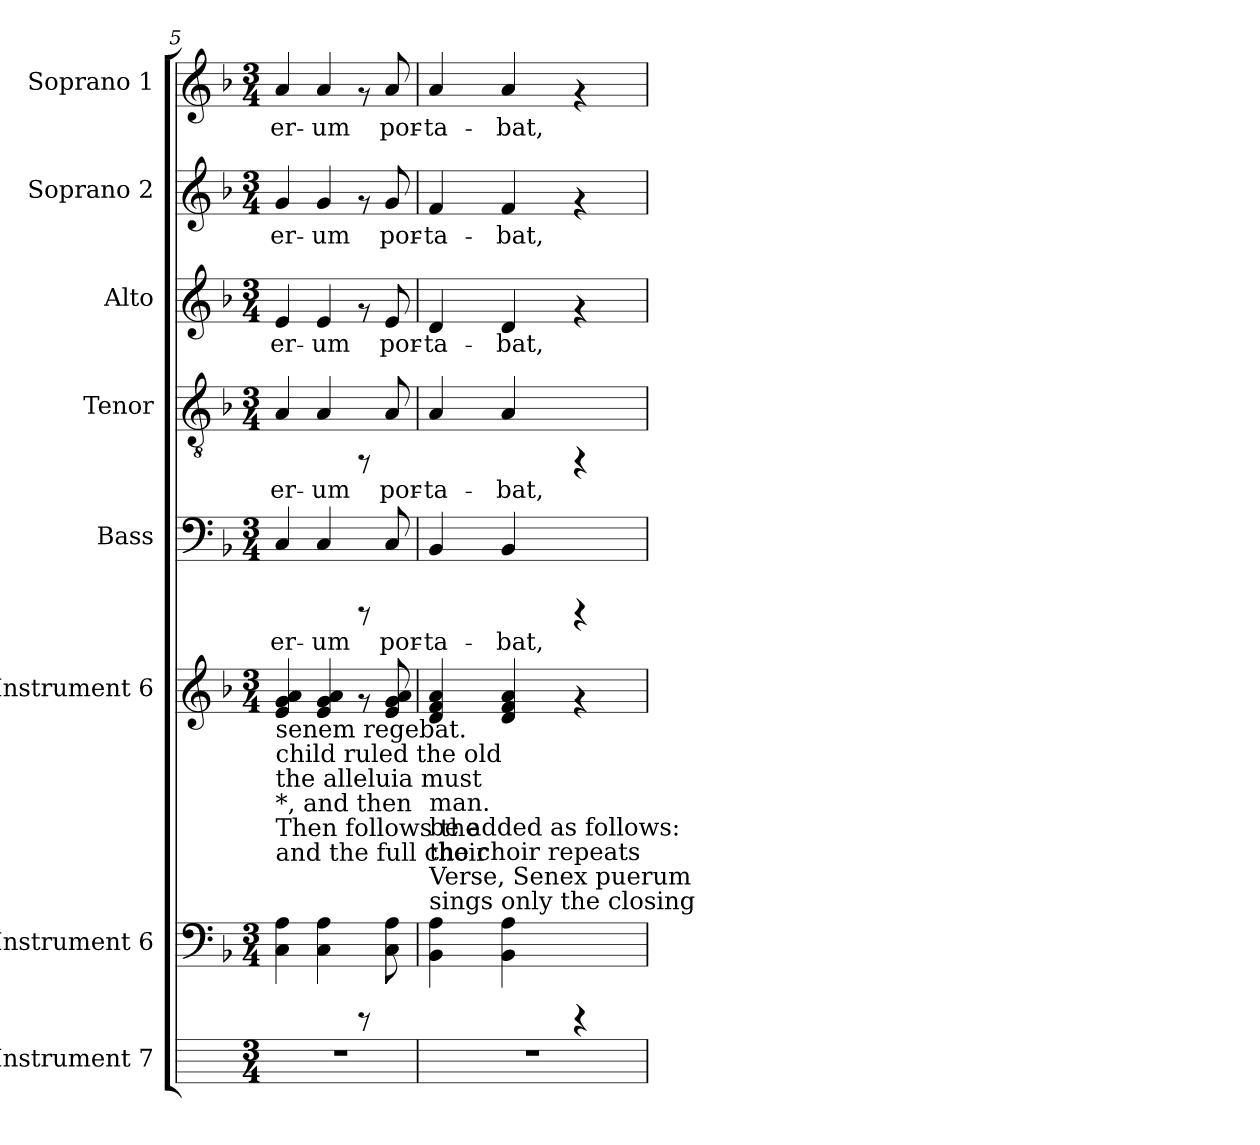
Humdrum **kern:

**kern	**kern	**kern	**kern	**text	**kern	**text	**kern	**text	**kern	**text	**kern	**text
*part8	*part7	*part6	*part5	*part5	*part4	*part4	*part3	*part3	*part2	*part2	*part1	*part1
*staff8	*staff7	*staff6	*staff5	*staff5	*staff4	*staff4	*staff3	*staff3	*staff2	*staff2	*staff1	*staff1
*I"Instrument 7	*I"Instrument 6	*I"Instrument 6	*I"Bass	*	*I"Tenor	*	*I"Alto	*	*I"Soprano 2	*	*I"Soprano 1	*
*	*	*	*I'B	*	*I'T	*	*I'A	*	*I'S2	*	*I'S1	*
*	*clefF4	*clefG2	*clefF4	*	*clefGv2	*	*clefG2	*	*clefG2	*	*clefG2	*
*k[]	*k[b-]	*k[b-]	*k[b-]	*	*k[b-]	*	*k[b-]	*	*k[b-]	*	*k[b-]	*
*C:	*F:	*F:	*F:	*	*F:	*	*F:	*	*F:	*	*F:	*
*M3/4	*M3/4	*M3/4	*M3/4	*	*M3/4	*	*M3/4	*	*M3/4	*	*M3/4	*
=5	=5	=5	=5	=5	=5	=5	=5	=5	=5	=5	=5	=5
!	!	!LO:TX:b:t=senem regebat.	!	!	!	!	!	!	!	!	!	!
!	!	!LO:TX:b:t=child ruled the old	!	!	!	!	!	!	!	!	!	!
!	!	!LO:TX:b:t=the alleluia must	!	!	!	!	!	!	!	!	!	!
!	!	!LO:TX:b:t=*, and then	!	!	!	!	!	!	!	!	!	!
!	!	!LO:TX:b:t=Then follows the	!	!	!	!	!	!	!	!	!	!
!	!	!LO:TX:b:t=and the full choir	!	!	!	!	!	!	!	!	!	!
!	!	!	!	!LO:LY:b	!	!LO:LY:b	!	!LO:LY:b	!	!LO:LY:b	!	!LO:LY:b
2.r	4C\ 4A\	4g/ 4e/ 4a/	4C/	-er-	4A/	-er-	4e/	-er-	4g/	-er-	4a/	-er-
!	!	!	!	!LO:LY:b	!	!LO:LY:b	!	!LO:LY:b	!	!LO:LY:b	!	!LO:LY:b
.	4A\ 4C\	4g/ 4e/ 4a/	4C/	-um	4A/	-um	4e/	-um	4g/	-um	4a/	-um
.	8rCCC	8rf	8rCCC	.	8rFF	.	8rf	.	8rf	.	8rf	.
!	!	!	!	!LO:LY:b	!	!LO:LY:b	!	!LO:LY:b	!	!LO:LY:b	!	!LO:LY:b
.	8A\ 8C\	8g/ 8e/ 8a/	8C/	por-	8A/	por-	8e/	por-	8g/	por-	8a/	por-
=6	=6	=6	=6	=6	=6	=6	=6	=6	=6	=6	=6	=6
!	!	!LO:TX:b:t=man.	!	!	!	!	!	!	!	!	!	!
!	!	!LO:TX:b:t=be added as follows&colon;	!	!	!	!	!	!	!	!	!	!
!	!	!LO:TX:b:t=the choir repeats	!	!	!	!	!	!	!	!	!	!
!	!	!LO:TX:b:t=Verse, Senex puerum	!	!	!	!	!	!	!	!	!	!
!	!	!LO:TX:b:t=sings only the closing	!	!	!	!	!	!	!	!	!	!
!	!	!	!	!LO:LY:b	!	!LO:LY:b	!	!LO:LY:b	!	!LO:LY:b	!	!LO:LY:b
2.r	4A\ 4BB-\	4a/ 4f/ 4d/	4BB-/	-ta-	4A/	-ta-	4d/	-ta-	4f/	-ta-	4a/	-ta-
!	!	!	!	!LO:LY:b	!	!LO:LY:b	!	!LO:LY:b	!	!LO:LY:b	!	!LO:LY:b
.	4A\ 4BB-\	4a/ 4f/ 4d/	4BB-/	-bat,	4A/	-bat,	4d/	-bat,	4f/	-bat,	4a/	-bat,
.	4rCCC	4rf	4rCCC	.	4rFF	.	4rf	.	4rf	.	4rf	.
=	=	=	=	=	=	=	=	=	=	=	=	=
*-	*-	*-	*-	*-	*-	*-	*-	*-	*-	*-	*-	*-
